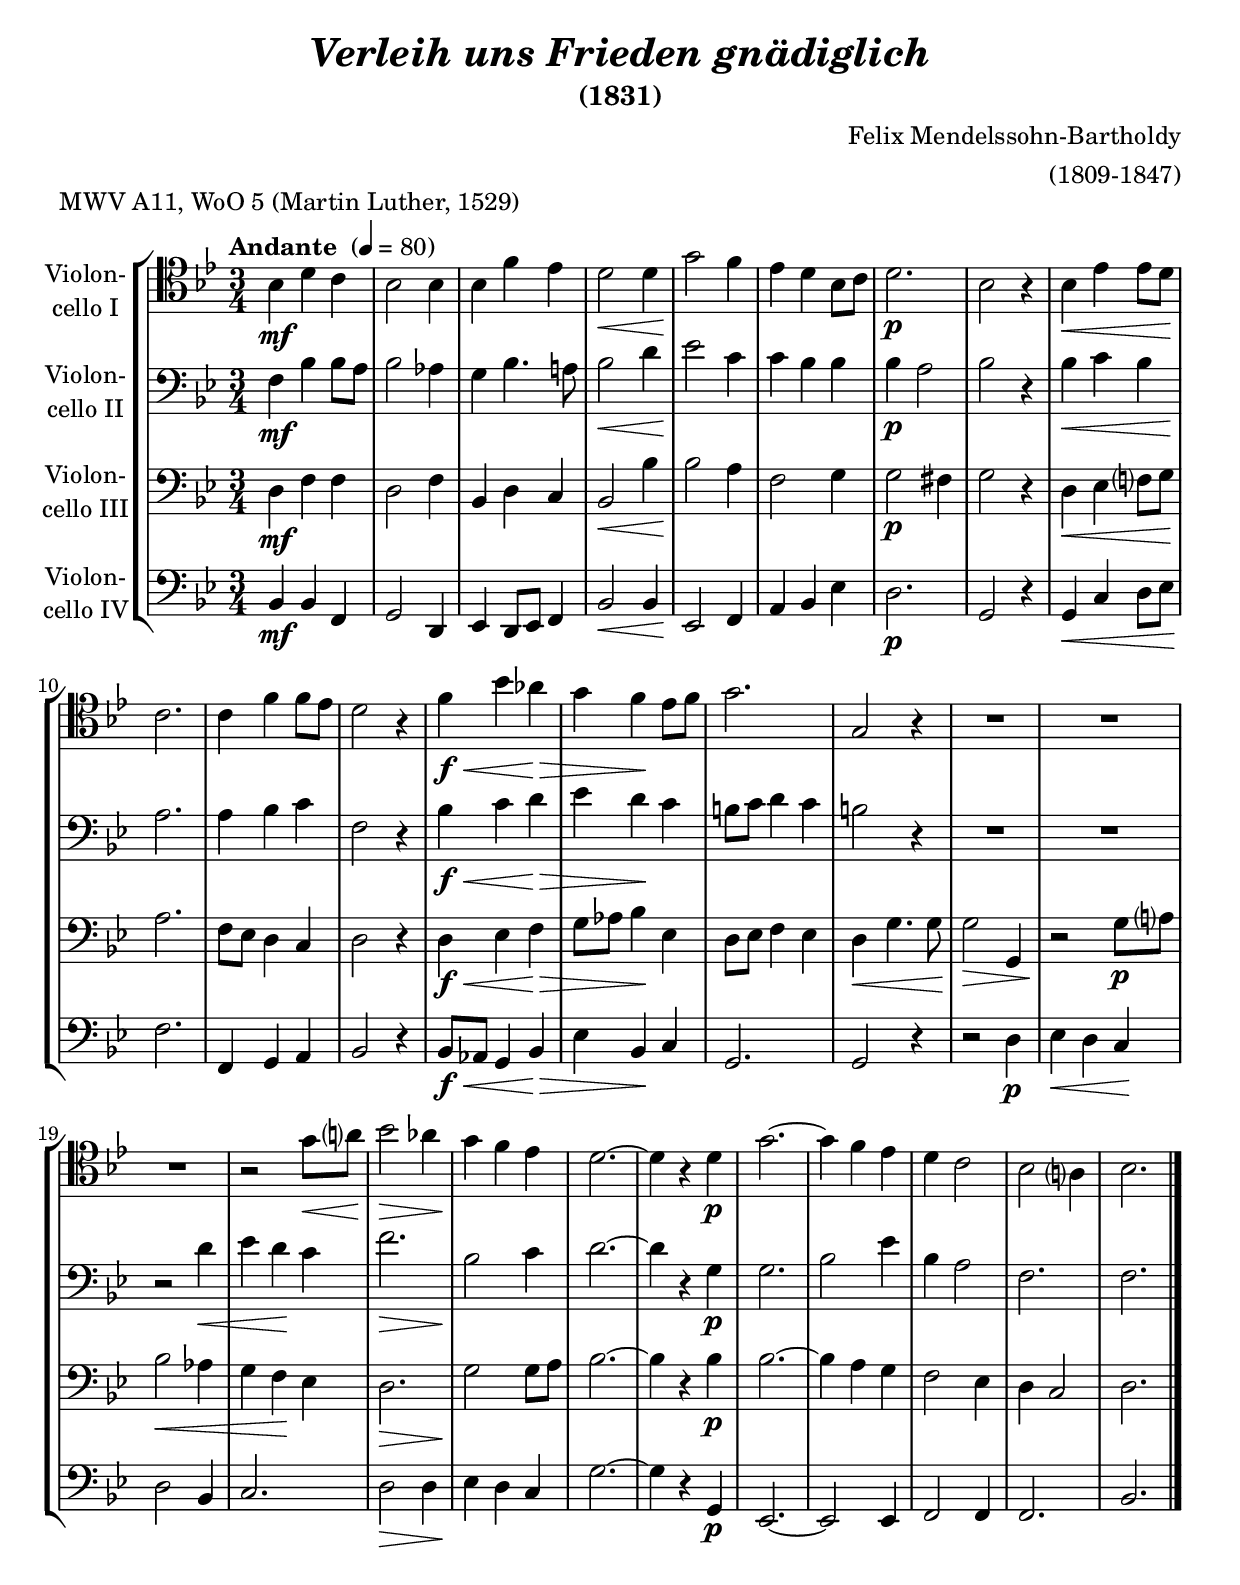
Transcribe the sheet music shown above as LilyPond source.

\version "2.18.2"
\include "deutsch.ly"
  
#(set-global-staff-size 21.48)

\header {
  title     = \markup \bold \italic "Verleih uns Frieden gnädiglich"
  subtitle  = "(1831)"
  composer  = "Felix Mendelssohn-Bartholdy"
  arranger  = "(1809-1847)"
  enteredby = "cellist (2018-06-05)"
  piece     = "MWV A11, WoO 5 (Martin Luther, 1529)"
}

voiceconsts = {
  \key b \major
  \time 3/4
  \clef "bass"
%  \numericTimeSignature
  \compressFullBarRests
  % Set default beaming for all staves
  \set Timing.beamExceptions = #'()
  \set Timing.baseMoment     = #(ly:make-moment 1 4)
  \set Timing.beatStructure  = #'(1 1 1)
  \tempo "Andante " 4=80
}

micl = "clarinet"
mifl = "flute"
miob = "oboe"
mifh = "french horn"
misx = "tenor sax"
mist = "string ensemble 1"
miba = "cello"

va = \relative c' {
  \voiceconsts
  \clef "tenor"

  b4\mf d c
  b2 b4
  b f' es
  d2\< d4
  g2\! f4
  es d b8 c
  d2.\p
  b2 r4

  b\< es es8 d
  c2.\!
  c4 f f8 es
  d2 r4
  f\f\< b as\!\>
  g f\! es8 f g2.
  g,2 r4

  R2.*3
  r2 g'8\< a?
  b2\!\> as4
  g\! f es
  d2.~
  d4 r d\p
  g2.~
  g4 f es
  d c2
  b a?4

  b2. \bar "|."
}

vb = \relative c {
  \voiceconsts

  f4\mf b b8 a
  b2 as4
  g b4. a!8
  b2\< d4
  es2\! c4
  c b b
  b\p a2

  b r4
  b\< c b
  a2.\!
  a4 b c
  f,2 r4
  b\f\< c d\!\>
  es d\! c
  h8 c d4 c

  h2 r4
  R2.*2
  r2 d4\<
  es d\! c
  f2.\>
  b,2\! c4
  d2.~
  d4 r g,\p
  g2.
  b2 es4

  b a2
  f2.
  f \bar "|."
}

vc = \relative c {
  \voiceconsts

  d4\mf f f
  d2 f4
  b, d c
  b2\< b'4
  b2\! a4
  f2 g4
  g2\p fis4
  g2 r4

  d\< es f?8 g
  a2.\!
  f8 es d4 c
  d2 r4
  d\f\< es f\!\>
  g8 as b4\! es,
  d8 es f4 es

  d\< g4. g8\!
  g2\> g,4
  r2\! g'8\p a?
  b2\< as4
  g f\! es
  d2.\>
  g2\! g8 a
  b2.~
  b4 r b\p

  b2.~
  b4 a g
  f2 es4
  d c2
  d2. \bar "|."
}

vd = \relative c {
  \voiceconsts

  b4\mf b f
  g2 d4
  es d8 es f4
  b2\< b4
  es,2\! f4
  a b es
  d2.\p

  g,2 r4
  g\< c d8 es\!
  f2.
  f,4 g a
  b2 r4
  b8\f\< as g4 b\!\>
  es b\! c
  g2.

  g2 r4
  r2 d'4\p
  es\< d c\!
  d2 b4
  c2.
  d2\> d4
  es\! d c
  g'2.~
  g4 r g,\p

  es2.~
  es2 es4
  f2 f4
  f2.
  b \bar "|."
}


music = \new StaffGroup <<
      \new Staff {
	\set Staff.midiInstrument = \miba
	\set Staff.instrumentName = \markup \center-column { "Violon-" "cello I" }
	\transpose b b { \va }
      }

      \new Staff {
	\set Staff.midiInstrument = \miba
	\set Staff.instrumentName = \markup \center-column { "Violon-" "cello II" }
	\transpose b b { \vb }
      }

      \new Staff {
	\set Staff.midiInstrument = \miba
	\set Staff.instrumentName = \markup \center-column { "Violon-" "cello III" }
	\transpose b b { \vc }
      }

      \new Staff {
	\set Staff.midiInstrument = \miba
	\set Staff.instrumentName = \markup \center-column { "Violon-" "cello IV" }
	\transpose b b { \vd }
      }
>>

\book {
  \score {
    \music
    \layout {}
  }

  \score {
    \unfoldRepeats \music

    \midi {
      \context {
        \Score
      }
    }
  }
}
